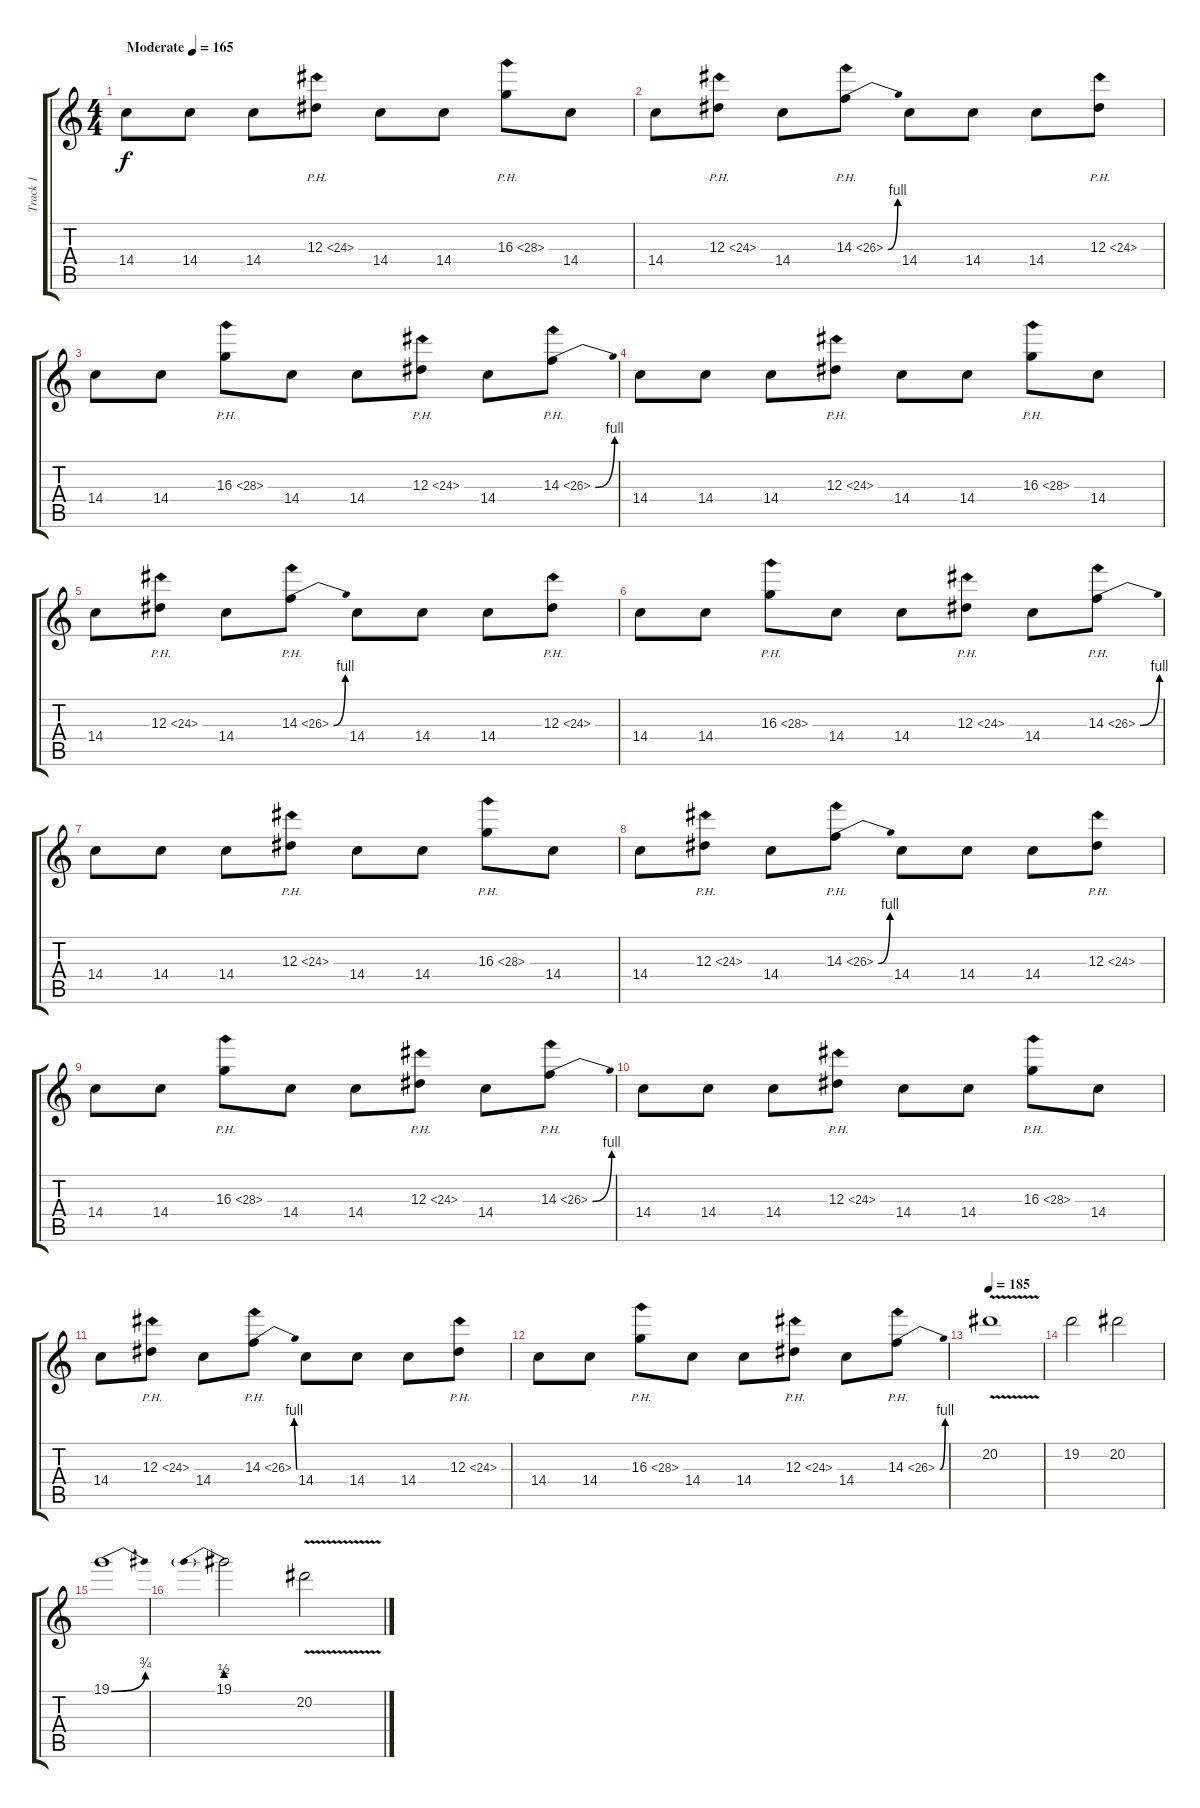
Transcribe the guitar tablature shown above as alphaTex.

\track ("Track 1" "Track 1") {instrument distortionguitar}
\staff {score tabs}
\tuning (C4 G3 Eb3 Bb2 F2 C2) {hide}
\ts (4 4)
\tempo (165 "Moderate")
\clef g2
\ks c
14.4.8{dy f instrument distortionguitar} 14.4.8 14.4.8 12.3{ph 12}.8 14.4.8 14.4.8 16.3{ph 12}.8 14.4.8 |
14.4.8 12.3{ph 12}.8 14.4.8 14.3{be (bend 0 0 60 4) ph 12}.8 14.4.8 14.4.8 14.4.8 12.3{ph 12}.8 |
14.4.8 14.4.8 16.3{ph 12}.8 14.4.8 14.4.8 12.3{ph 12}.8 14.4.8 14.3{be (bend 0 0 60 4) ph 12}.8 |
14.4.8 14.4.8 14.4.8 12.3{ph 12}.8 14.4.8 14.4.8 16.3{ph 12}.8 14.4.8 |
14.4.8 12.3{ph 12}.8 14.4.8 14.3{be (bend 0 0 60 4) ph 12}.8 14.4.8 14.4.8 14.4.8 12.3{ph 12}.8 |
14.4.8 14.4.8 16.3{ph 12}.8 14.4.8 14.4.8 12.3{ph 12}.8 14.4.8 14.3{be (bend 0 0 60 4) ph 12}.8 |
14.4.8 14.4.8 14.4.8 12.3{ph 12}.8 14.4.8 14.4.8 16.3{ph 12}.8 14.4.8 |
14.4.8 12.3{ph 12}.8 14.4.8 14.3{be (bend 0 0 60 4) ph 12}.8 14.4.8 14.4.8 14.4.8 12.3{ph 12}.8 |
14.4.8 14.4.8 16.3{ph 12}.8 14.4.8 14.4.8 12.3{ph 12}.8 14.4.8 14.3{be (bend 0 0 60 4) ph 12}.8 |
14.4.8 14.4.8 14.4.8 12.3{ph 12}.8 14.4.8 14.4.8 16.3{ph 12}.8 14.4.8 |
14.4.8 12.3{ph 12}.8 14.4.8 14.3{be (bend 0 0 60 4) ph 12}.8 14.4.8 14.4.8 14.4.8 12.3{ph 12}.8 |
14.4.8 14.4.8 16.3{ph 12}.8 14.4.8 14.4.8 12.3{ph 12}.8 14.4.8 14.3{be (bend 0 0 60 4) ph 12}.8 |
\tempo 185
20.2{v}.1 |
19.2.2 20.2.2 |
19.1{be (bend 0 0 60 3)}.1 |
19.1{be (prebend 0 2 60 2)}.2 20.2{v}.2
